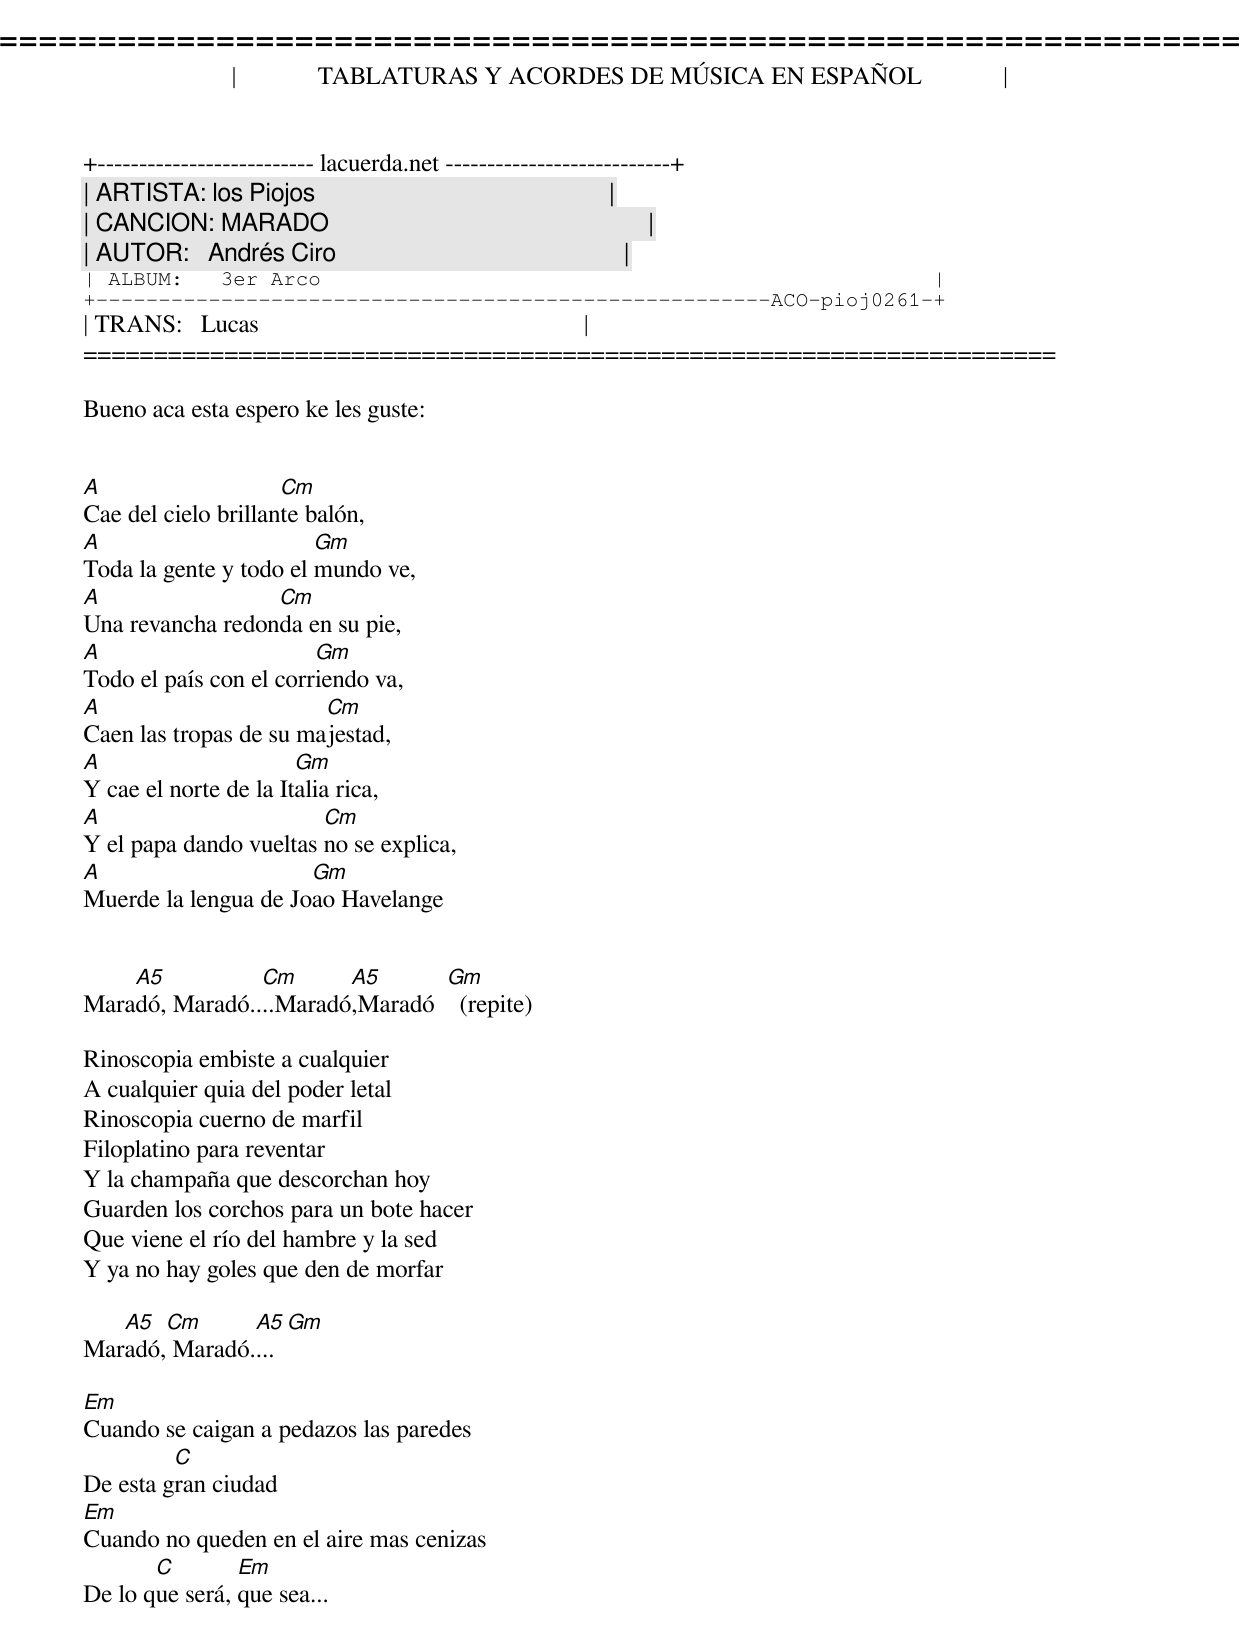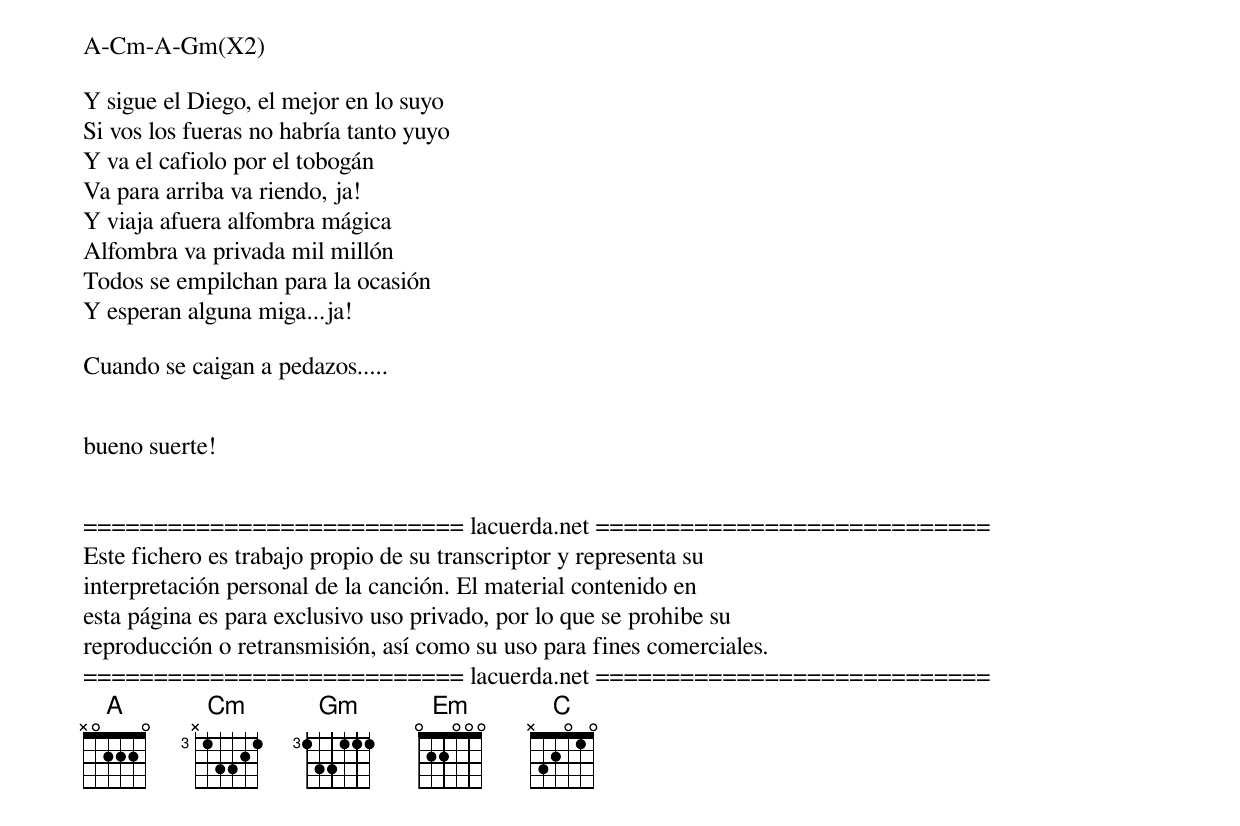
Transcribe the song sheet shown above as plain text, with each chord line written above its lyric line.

=====================================================================
|             TABLATURAS Y ACORDES DE MÚSICA EN ESPAÑOL             |
+-------------------------- lacuerda.net ---------------------------+
| ARTISTA: los Piojos                                               |
| CANCION: MARADO                                                   |
| AUTOR:   Andrés Ciro                                              |
| ALBUM:   3er Arco                                                 |
+------------------------------------------------------ACO-pioj0261-+
| TRANS:   Lucas                                                    |
=====================================================================

Bueno aca esta espero ke les guste:


A                    Cm
Cae del cielo brillante balón,
A                       Gm
Toda la gente y todo el mundo ve,
A                 Cm
Una revancha redonda en su pie,
A                       Gm
Todo el país con el corriendo va,
A                       Cm
Caen las tropas de su majestad,
A                      Gm
Y cae el norte de la Italia rica,
A                       Cm
Y el papa dando vueltas no se explica,
A                     Gm
Muerde la lengua de Joao Havelange


    A5          Cm      A5       Gm
Maradó, Maradó....Maradó,Maradó    (repite)

Rinoscopia embiste a cualquier
A cualquier quia del poder letal
Rinoscopia cuerno de marfil
Filoplatino para reventar
Y la champaña que descorchan hoy
Guarden los corchos para un bote hacer
Que viene el río del hambre y la sed
Y ya no hay goles que den de morfar

   A5  Cm      A5     Gm
Maradó, Maradó....

Em
Cuando se caigan a pedazos las paredes
         C
De esta gran ciudad
Em
Cuando no queden en el aire mas cenizas
       C        Em
De lo que será, que sea...

A-Cm-A-Gm(X2)

Y sigue el Diego, el mejor en lo suyo
Si vos los fueras no habría tanto yuyo
Y va el cafiolo por el tobogán
Va para arriba va riendo, ja!
Y viaja afuera alfombra mágica
Alfombra va privada mil millón
Todos se empilchan para la ocasión
Y esperan alguna miga...ja!

Cuando se caigan a pedazos.....

Gm: 355333
Cm: 335533
A5: 577555

bueno suerte!


=========================== lacuerda.net ============================
Este fichero es trabajo propio de su transcriptor y representa su
interpretación personal de la canción. El material contenido en
esta página es para exclusivo uso privado, por lo que se prohibe su
reproducción o retransmisión, así como su uso para fines comerciales.
=========================== lacuerda.net ============================
